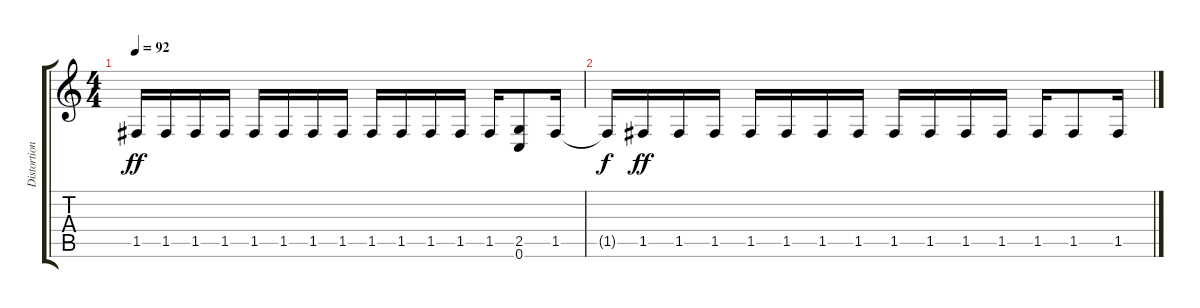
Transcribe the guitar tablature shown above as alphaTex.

\track ("Distortion Cello 2" "Distortion") {instrument distortionguitar}
\staff {score tabs}
\tuning (C4 G3 Eb3 Bb2 F2 C2) {hide}
\ts (4 4)
\tempo 92
\clef g2
\ks c
1.5.16{dy ff} 1.5.16 1.5.16 1.5.16 1.5.16 1.5.16 1.5.16 1.5.16 1.5.16 1.5.16 1.5.16 1.5.16 1.5.16 (2.5 0.6).8 1.5.16 |
1.5{t}.16{dy f} 1.5.16{dy ff} 1.5.16 1.5.16 1.5.16 1.5.16 1.5.16 1.5.16 1.5.16 1.5.16 1.5.16 1.5.16 1.5.16 1.5.8 1.5.16
